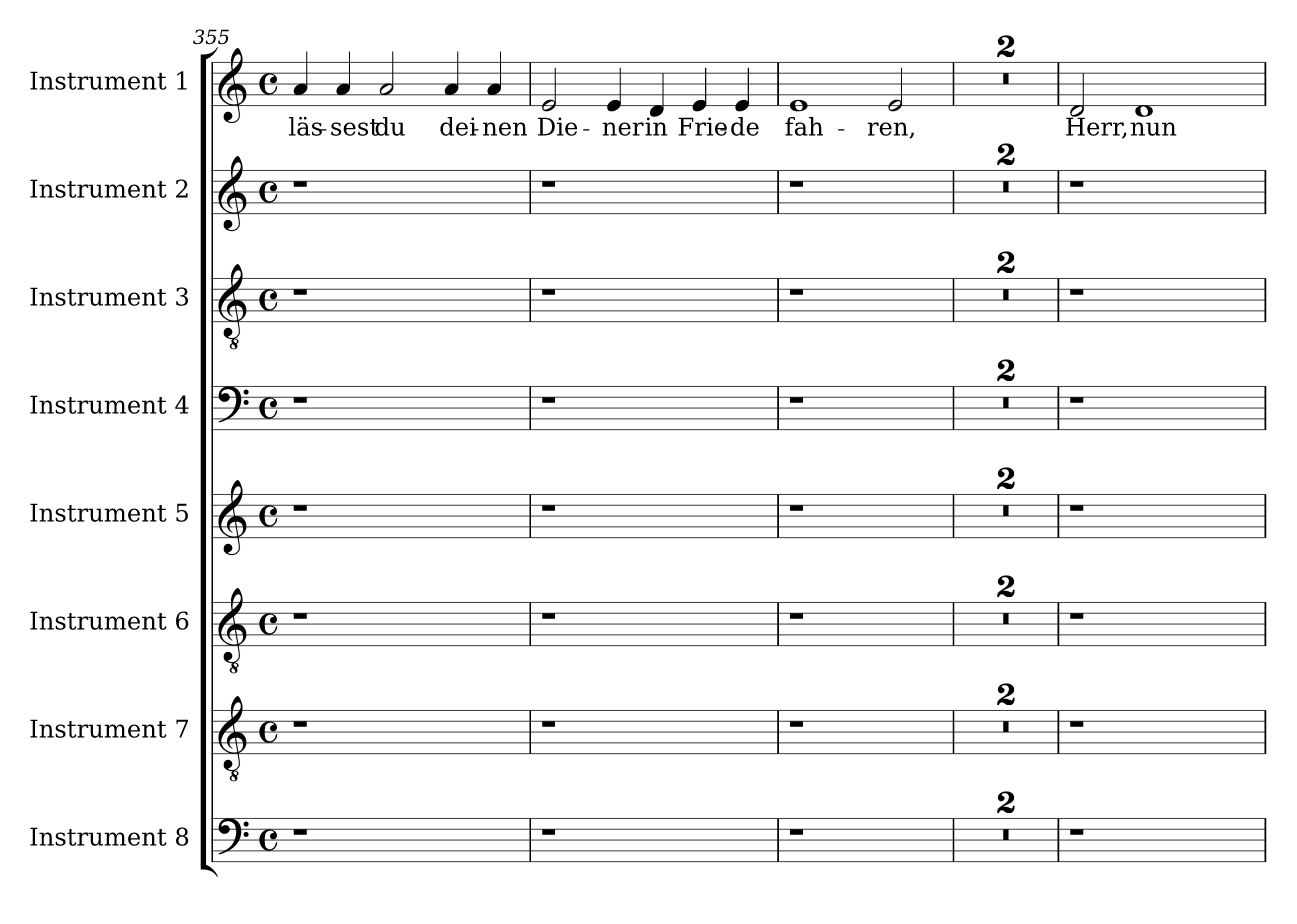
**kern	**kern	**kern	**kern	**kern	**kern	**kern	**kern	**text
*part8	*part7	*part6	*part5	*part4	*part3	*part2	*part1	*part1
*staff8	*staff7	*staff6	*staff5	*staff4	*staff3	*staff2	*staff1	*staff1
*I"Instrument 8	*I"Instrument 7	*I"Instrument 6	*I"Instrument 5	*I"Instrument 4	*I"Instrument 3	*I"Instrument 2	*I"Instrument 1	*
*clefF4	*clefGv2	*clefGv2	*clefG2	*clefF4	*clefGv2	*clefG2	*clefG2	*
*M4/4	*M4/4	*M4/4	*M4/4	*M4/4	*M4/4	*M4/4	*M4/4	*
*met(c)	*met(c)	*met(c)	*met(c)	*met(c)	*met(c)	*met(c)	*met(c)	*
=355	=355	=355	=355	=355	=355	=355	=355	=355
!	!	!	!	!	!	!	!	!LO:LY:b
1r	1r	1r	1r	1r	1r	1r	4a/	läs-
!	!	!	!	!	!	!	!	!LO:LY:b:rj
.	.	.	.	.	.	.	4a/	-sest
!	!	!	!	!	!	!	!	!LO:LY:b:cj
.	.	.	.	.	.	.	2a/	du
!	!	!	!	!	!	!	!	!LO:LY:b
2ryy	2ryy	2ryy	2ryy	2ryy	2ryy	2ryy	4a/	dei-
!	!	!	!	!	!	!	!	!LO:LY:b:rj
.	.	.	.	.	.	.	4a/	-nen
=356	=356	=356	=356	=356	=356	=356	=356	=356
!	!	!	!	!	!	!	!	!LO:LY:b:cj
1r	1r	1r	1r	1r	1r	1r	2e/	Die-
!	!	!	!	!	!	!	!	!LO:LY:b:cj
.	.	.	.	.	.	.	4e/	-ner
!	!	!	!	!	!	!	!	!LO:LY:b:cj
.	.	.	.	.	.	.	4d/	in
!	!	!	!	!	!	!	!	!LO:LY:b:cj
2ryy	2ryy	2ryy	2ryy	2ryy	2ryy	2ryy	4e/	Frie-
!	!	!	!	!	!	!	!	!LO:LY:b:rj
.	.	.	.	.	.	.	4e/	-de
=357	=357	=357	=357	=357	=357	=357	=357	=357
!	!	!	!	!	!	!	!	!LO:LY:b:cj
1r	1r	1r	1r	1r	1r	1r	1e	fah-
!	!	!	!	!	!	!	!	!LO:LY:b:cj
2ryy	2ryy	2ryy	2ryy	2ryy	2ryy	2ryy	2e/	-ren,
=358	=358	=358	=358	=358	=358	=358	=358	=358
1r	1r	1r	1r	1r	1r	1r	1r	.
=359	=359	=359	=359	=359	=359	=359	=359	=359
1r	1r	1r	1r	1r	1r	1r	1r	.
!!LO:LB:g=z
=360	=360	=360	=360	=360	=360	=360	=360	=360
!	!	!	!	!	!	!	!	!LO:LY:b:cj
1r	1r	1r	1r	1r	1r	1r	2d/	Herr,
!	!	!	!	!	!	!	!	!LO:LY:b:cj
.	.	.	.	.	.	.	1d	nun
2ryy	2ryy	2ryy	2ryy	2ryy	2ryy	2ryy	.	.
=	=	=	=	=	=	=	=	=
*-	*-	*-	*-	*-	*-	*-	*-	*-
